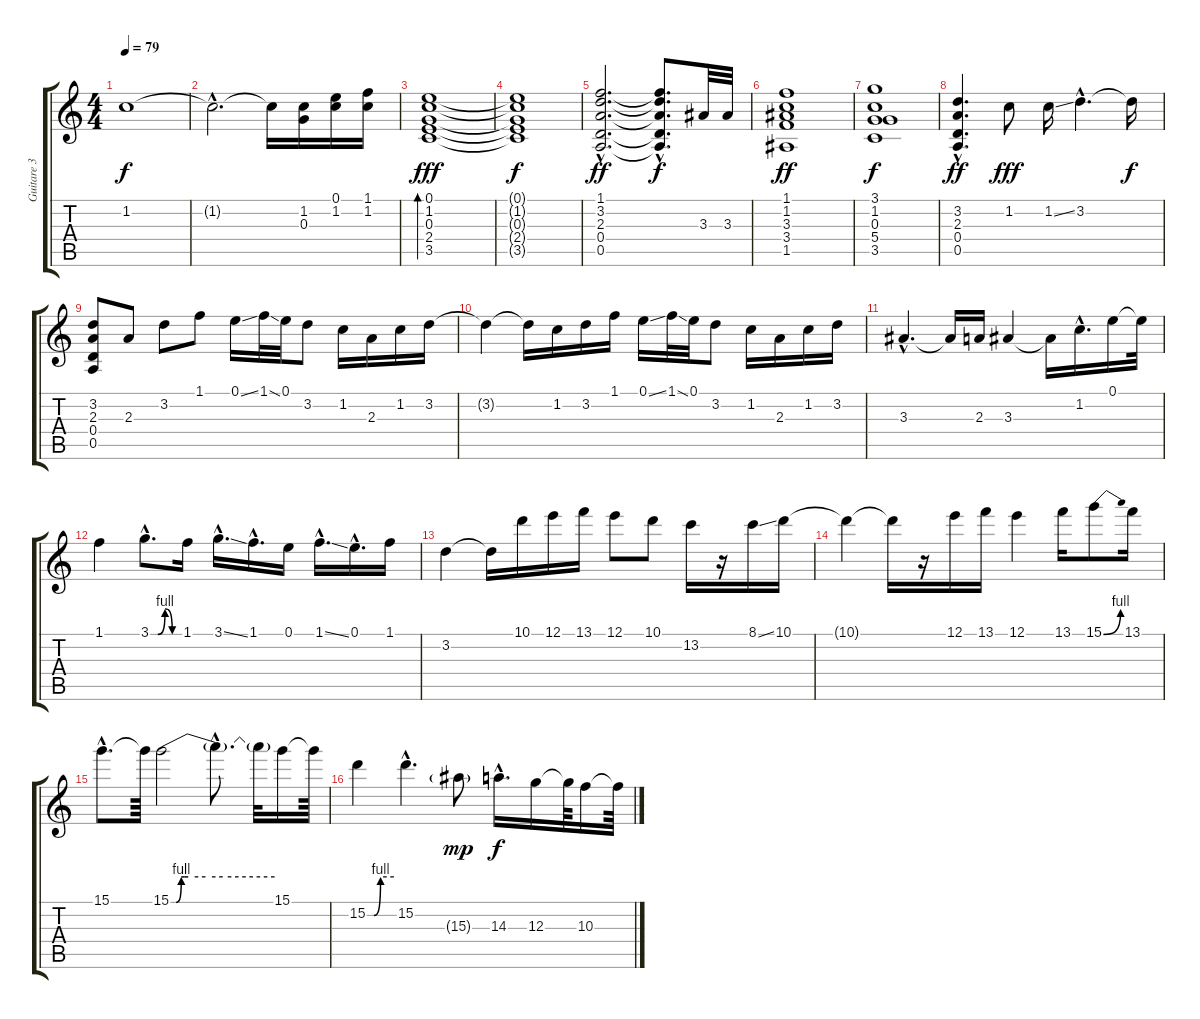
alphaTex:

\track ("Guitare 3" "Guitare 3") {instrument acousticguitarnylon}
\staff {score tabs}
\tuning (E4 B3 G3 D3 A2 E2) {hide}
\ts (4 4)
\tempo 79
\clef g2
\ks c
1.2.1{dy f} |
1.2{hac t}.2{d} 1.2{t}.16 (1.2 0.3).16 (0.1 1.2).16 (1.1 1.2).16 |
(0.1 1.2 0.3 2.4 3.5).1{bd 60 dy fff} |
(0.1{t} 1.2{t} 0.3{t} 2.4{t} 3.5{t}).1{dy f} |
(1.1{hac} 3.2{hac} 2.3{hac} 0.4{hac} 0.5{hac}).2{d dy ff} (1.1{hac t} 3.2{hac t} 2.3{hac t} 0.4{hac t} 0.5{hac t}).8{d dy f} 3.3.32 3.3.32 |
(1.1 1.2 3.3 3.4 1.5).1{dy ff} |
(3.1 1.2 0.3 5.4 3.5).1{dy f} |
(3.2{hac} 2.3{hac} 0.4{hac} 0.5{hac}).4{d dy ff} 1.2.8{dy fff} 1.2{ss}.16 3.2{hac}.4{d} 3.2{t}.16{dy f} |
(3.2 2.3 0.4 0.5).8 2.3.8 3.2.8 1.1.8 0.1{ss}.16 1.1{ss}.32 0.1.32 3.2.8 1.2.16 2.3.16 1.2.16 3.2.16 |
3.2{t}.4 3.2{t}.16 1.2.16 3.2.16 1.1.16 0.1{ss}.16 1.1{ss}.32 0.1.32 3.2.8 1.2.16 2.3.16 1.2.16 3.2.16 |
3.3{hac}.4{d} 3.3{t}.16 2.3.16 3.3.4 3.3{t}.16 1.2{hac}.16{d} 0.1.16 0.1{t}.32 |
1.1.4 3.1{be (custom 0 0 15 0 30 4 45 0 60 0) hac}.8{d} 1.1.16 3.1{ss hac}.16{d} 1.1{hac}.16{d} 0.1.16 1.1{ss hac}.16{d} 0.1{hac}.16{d} 1.1.16 |
3.2.4 3.2{t}.16 10.1.16 12.1.16 13.1.16 12.1.8 10.1.8 13.2.16 r.16 8.1{ss}.16 10.1.16 |
10.1{t}.4 10.1{t}.16 r.16 12.1.16 13.1.16 12.1.4 13.1.16 15.1{be (bend 0 0 60 4)}.8 13.1.16 |
15.1{hac}.8{d} 15.1{t}.64 15.1{be (custom 0 0 3 0 6 4 8 4 10 4 20 4 30 4 60 4)}.2 15.1{hac t}.8{d} 15.1{t}.32 15.1.16 15.1{t}.64 |
15.2{be (custom 0 0 10 0 15 0 30 4 60 4)}.4 15.2{hac}.4{d} 15.3{g}.8{dy mp} 14.3{hac}.16{d dy f} 12.3.16 12.3{t}.64 10.3.16 10.3{t}.64
